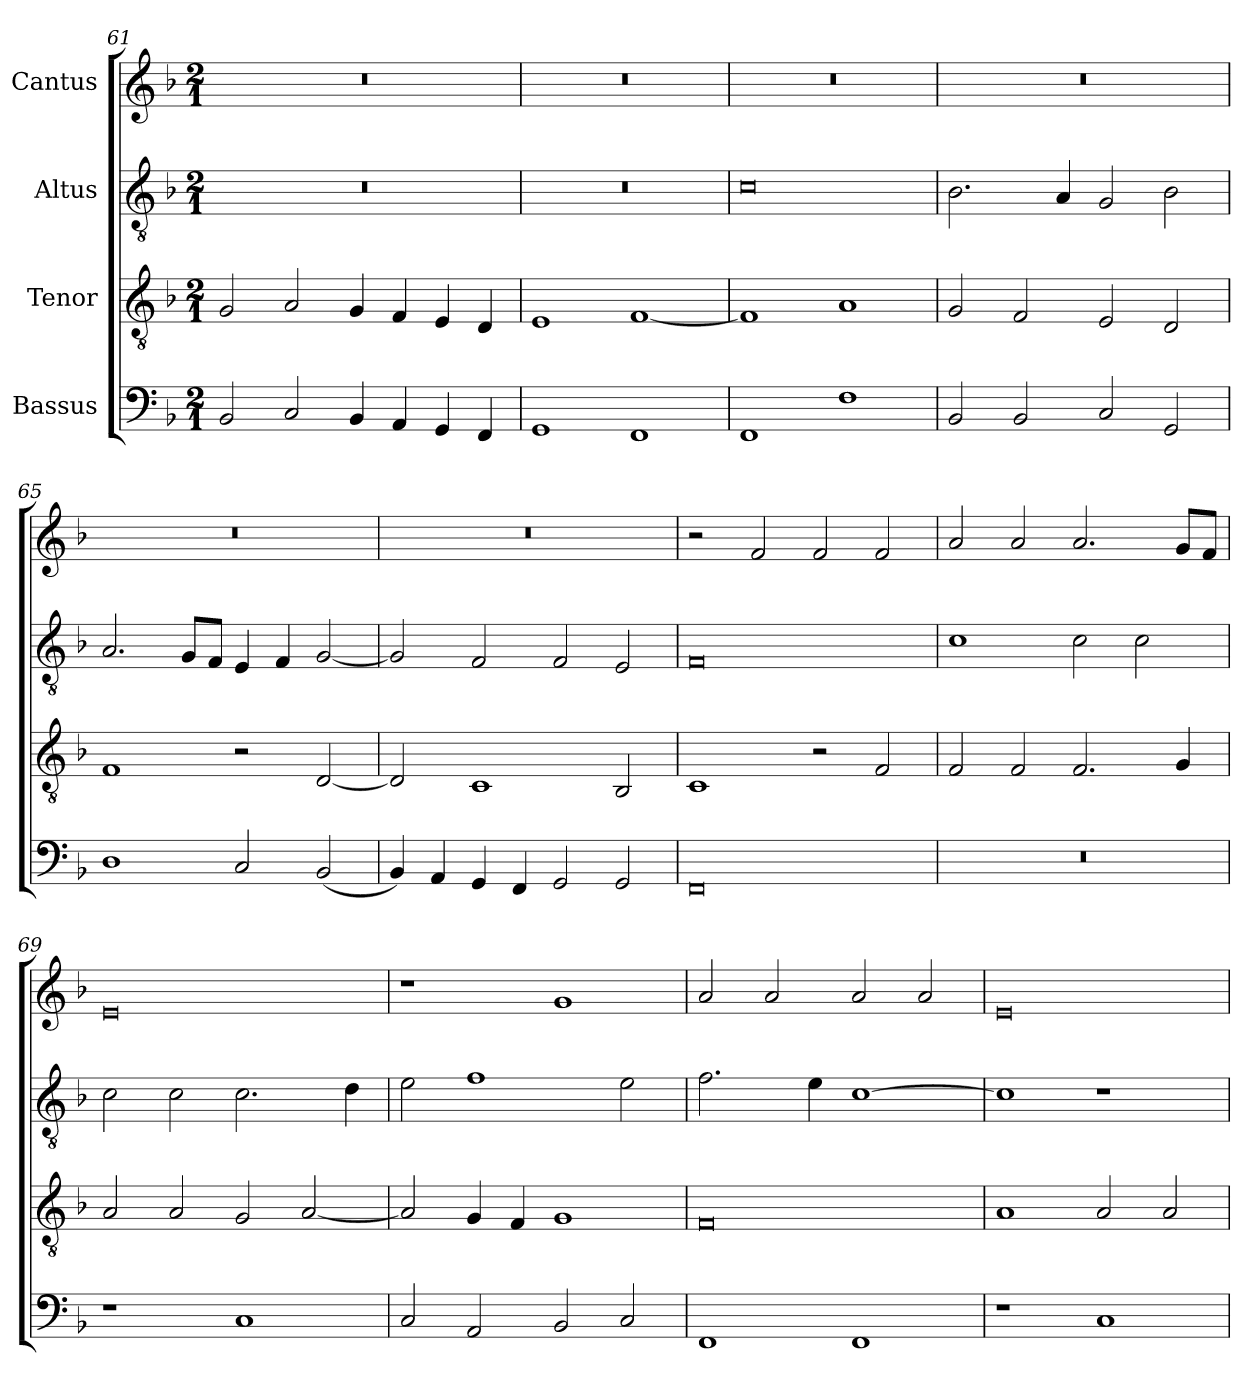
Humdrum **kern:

**kern	**kern	**kern	**kern
*part4	*part3	*part2	*part1
*staff4	*staff3	*staff2	*staff1
*I"Bassus	*I"Tenor	*I"Altus	*I"Cantus
*clefF4	*clefGv2	*clefGv2	*clefG2
*	*ITrd7c12	*ITrd7c12	*
*k[b-]	*k[b-]	*k[b-]	*k[b-]
*F:	*F:	*F:	*F:
*M2/1	*M2/1	*M2/1	*M2/1
=61	=61	=61	=61
!	!	!LO:N:vis=1	!LO:N:vis=1
2BB-i/	2GGi/	0r	0r
2Ci/	2AAi/	.	.
4BB-i/	4GGi/	.	.
4AAi/	4FFi/	.	.
4GGi/	4EEi/	.	.
4FFi/	4DDi/	.	.
=62	=62	=62	=62
!	!	!LO:N:vis=1	!LO:N:vis=1
1GGi	1EEi	0r	0r
1FFi	[<1FFi	.	.
=63	=63	=63	=63
!	!	!	!LO:N:vis=1
1FFi	1FFi]	0Ci	0r
1Fi	1AAi	.	.
!!LO:LB:g=z
=64	=64	=64	=64
!	!	!	!LO:N:vis=1
2BB-i/	2GGi/	2.BB-i\	0r
2BB-i/	2FFi/	.	.
.	.	4AAi/	.
2Ci/	2EEi/	2GGi/	.
2GGi/	2DDi/	2BB-i\	.
=65	=65	=65	=65
!	!	!	!LO:N:vis=1
1Di	1FFi	2.AAi/	0r
.	.	8GGi/L	.
.	.	8FFi/J	.
2Ci/	2r	4EEi/	.
.	.	4FFi/	.
(2BB-i/	[<2DDi/	[<2GGi/	.
=66	=66	=66	=66
!	!	!	!LO:N:vis=1
4BB-i/)	2DDi/]	2GGi/]	0r
4AAi/	.	.	.
4GGi/	1CCi	2FFi/	.
4FFi/	.	.	.
2GGi/	.	2FFi/	.
2GGi/	2BBB-i/	2EEi/	.
=67	=67	=67	=67
0FFi	1CCi	0FFi	2r
.	.	.	2fi/
.	2r	.	2fi/
.	2FFi/	.	2fi/
=68	=68	=68	=68
!LO:N:vis=1	!	!	!
0r	2FFi/	1Ci	2ai/
.	2FFi/	.	2ai/
.	2.FFi/	2Ci\	2.ai/
.	.	2Ci\	.
.	4GGi/	.	8gi/L
.	.	.	8fi/J
!!LO:LB:g=z
=69	=69	=69	=69
1r	2AAi/	2Ci\	0ei
.	2AAi/	2Ci\	.
1Ci	2GGi/	2.Ci\	.
.	[<2AAi/	.	.
.	.	4Di\	.
=70	=70	=70	=70
2Ci/	2AAi/]	2Ei\	1r
2AAi/	4GGi/	1Fi	.
.	4FFi/	.	.
2BB-i/	1GGi	.	1gi
2Ci/	.	2Ei\	.
=71	=71	=71	=71
1FFi	0FFi	2.Fi\	2ai/
.	.	.	2ai/
.	.	4Ei\	.
1FFi	.	[>1Ci	2ai/
.	.	.	2ai/
=72	=72	=72	=72
1r	1AAi	1Ci]	0ei
1Ci	2AAi/	1r	.
.	2AAi/	.	.
=	=	=	=
*-	*-	*-	*-
